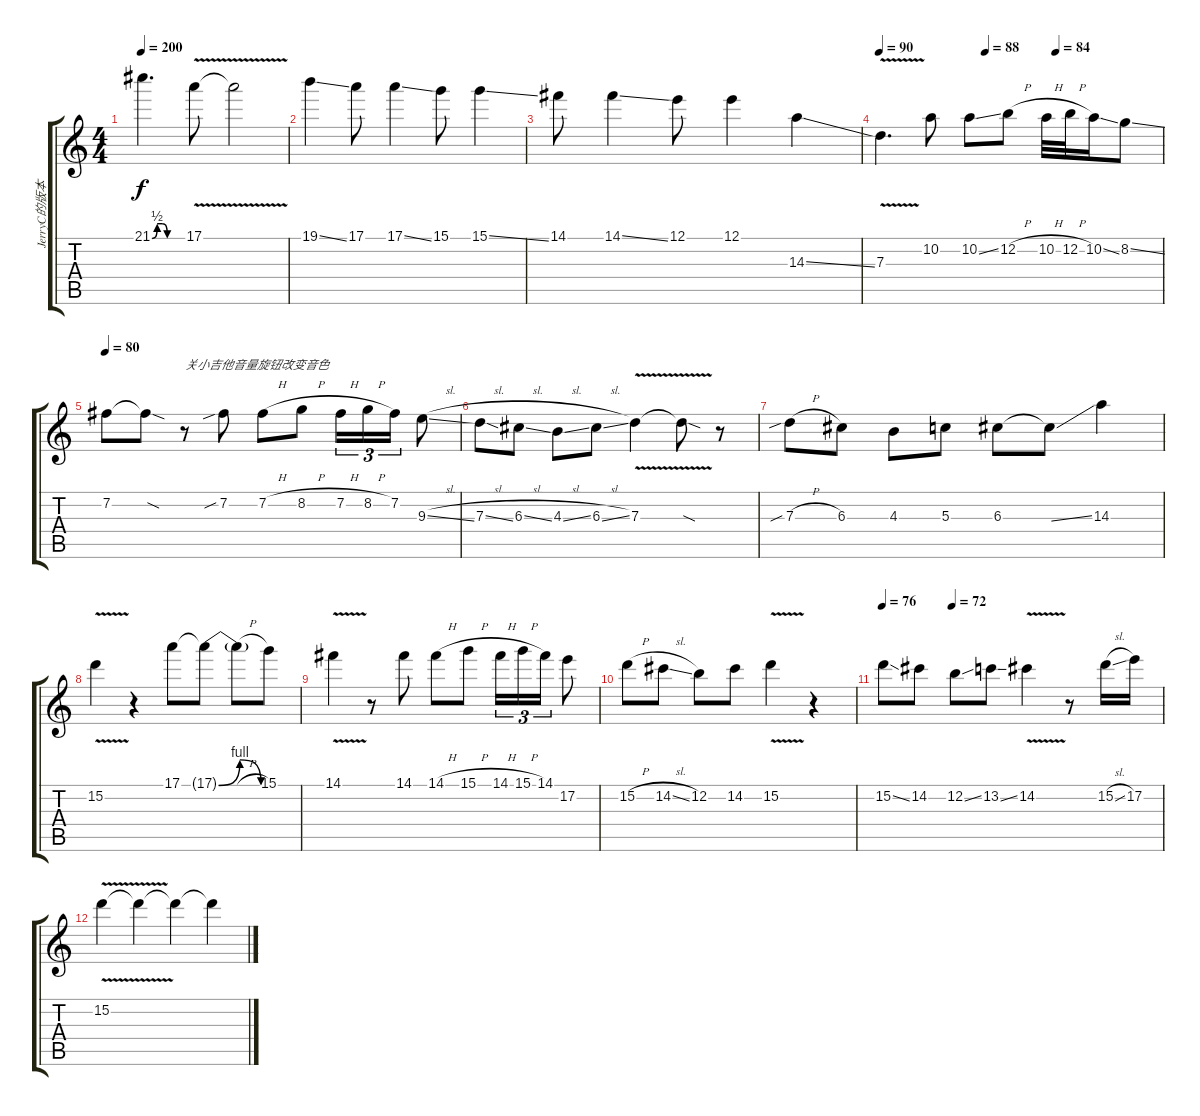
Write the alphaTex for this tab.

\track (" JerryC的版本" " JerryC的版本") {instrument distortionguitar}
\staff {score tabs}
\tuning (E4 B3 G3 D3 A2 E2) {hide}
\ts (4 4)
\tempo 200
\clef g2
\ks c
21.1{be (custom 0 0 10 2 20 2 30 0 60 0)}.4{d dy f} 17.1{v}.8 17.1{t}.2 |
19.1{ss}.4 17.1.8 17.1{ss}.4 15.1.8 15.1{ss}.4 |
14.1.8 14.1{ss}.4 12.1.8 12.1.4 14.3{ss}.4 |
\tempo 92
\tempo (88 0.375)
\tempo (84 0.625)
\tempo 90
7.3{v}.4{d} 10.2.8 10.2{ss}.8 12.2{h}.8 10.2{h}.32 12.2{h}.32 10.2{ss}.16 8.2{ss}.8 |
\tempo 80
7.2.8 7.2{sod t}.8 r.8{txt "关小吉他音量旋钮改变音色"} 7.2{sib}.8 7.2{h}.8 8.2{h}.8 7.2{h}.16{tu (3 2)} 8.2{h}.16{tu (3 2)} 7.2.16{tu (3 2)} 9.3{sl}.8 |
7.3{sl}.8 6.3{sl}.8 4.3{sl}.8 6.3{sl}.8 7.3{v}.4 7.3{sod t}.8 r.8 |
7.3{sib h}.8 6.3.8 4.3.8 5.3.8 6.3.8 6.3{ss t}.8 14.3.4 |
15.2{v}.4 r.4 17.1.8 17.1{be (bendrelease 0 0 15 4 55 4 60 0) t}.8 17.1{h t}.8 15.1.8 |
14.1{v}.4 r.8 14.1.8 14.1{h}.8 15.1{h}.8 14.1{h}.16{tu (3 2)} 15.1{h}.16{tu (3 2)} 14.1.16{tu (3 2)} 17.2.8 |
15.2{h}.8 14.2{sl}.8 12.2.8 14.2.8 15.2{v}.4 r.4 |
\tempo 76
\tempo (72 0.25)
15.2{ss}.8 14.2.8 12.2{ss}.8 13.2{ss}.8 14.2{v}.4 r.8 15.2{sl}.16 17.2.16 |
15.2{v}.4 15.2{t}.4 15.2{t}.4 15.2{t}.4
